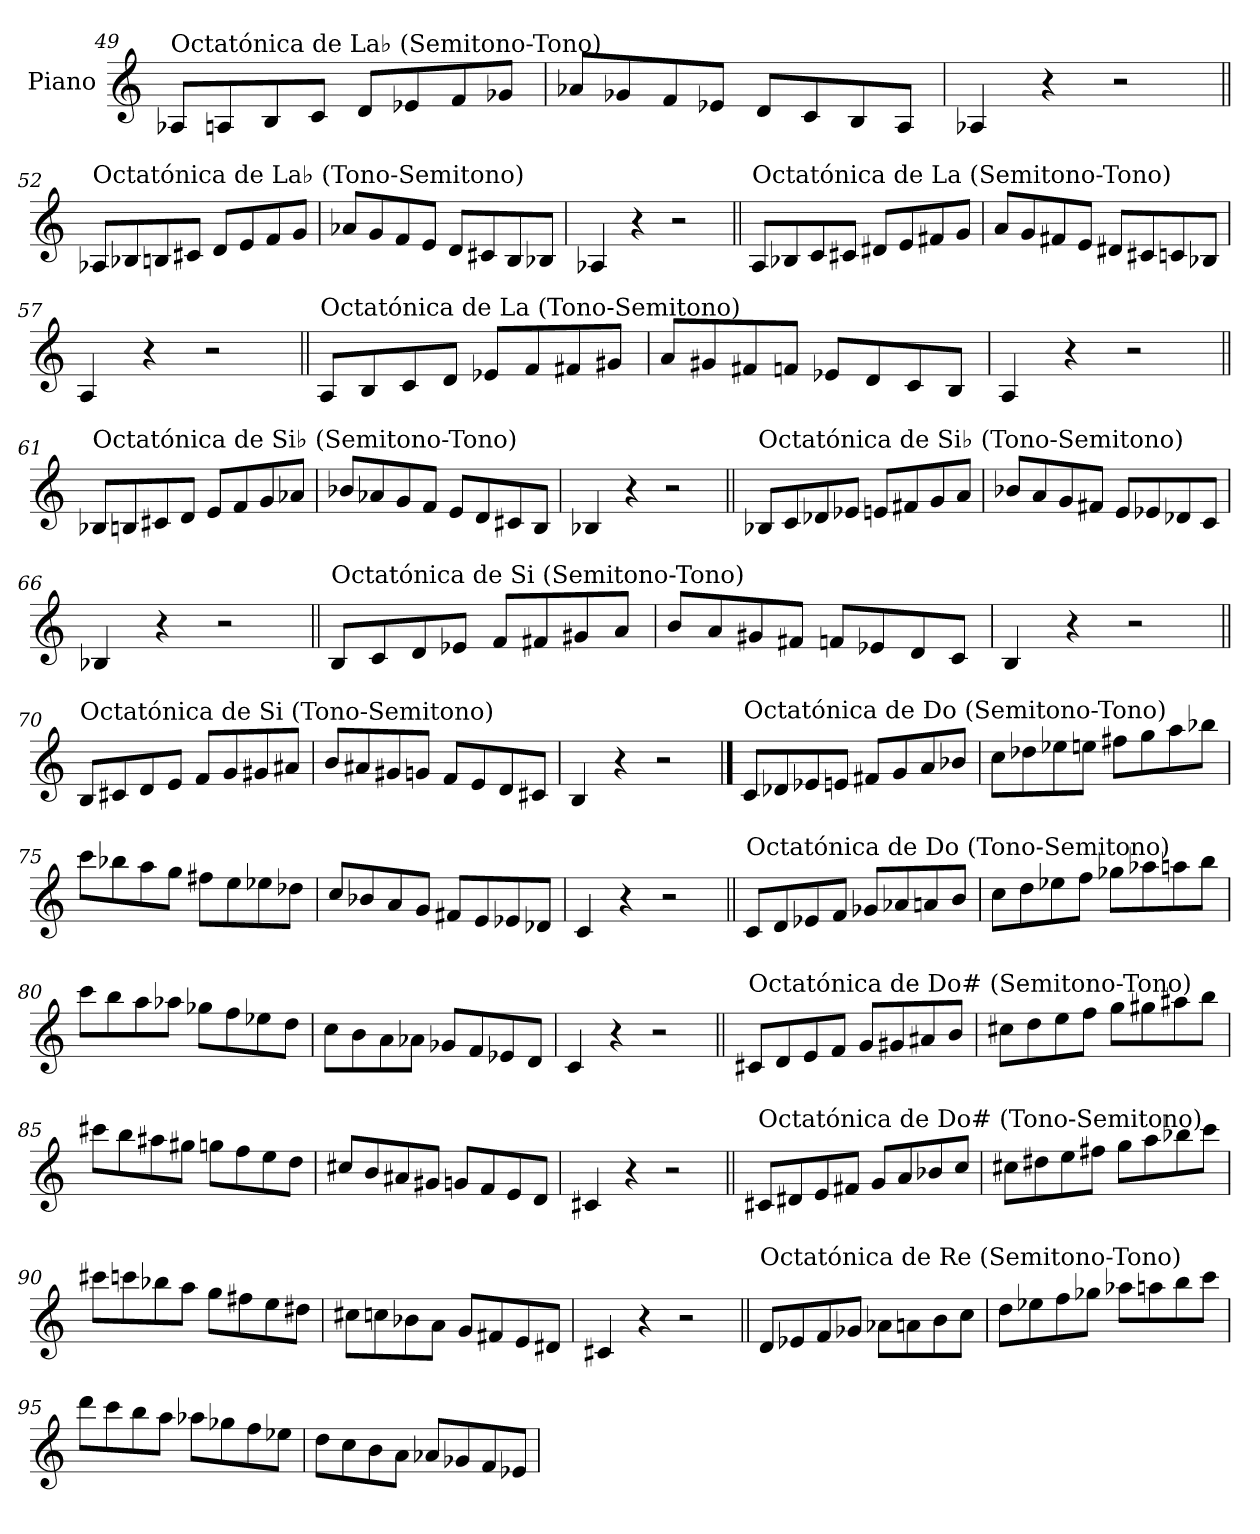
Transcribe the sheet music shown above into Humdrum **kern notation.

**kern
*part1
*staff1
*I"Piano
*I'Pno.
!!LO:LB:g=z
*clefG2
*k[]
=49
!LO:TX:a:t=Octatónica de La♭ (Semitono-Tono)
8A-X/L
8An/
8B/
8c/J
8d/L
8e-X/
8f/
8g-X/J
=50
8a-X/L
8g-X/
8f/
8e-X/J
8d/L
8c/
8B/
8A/J
=51
4A-X/
4r
2r
=52||
!LO:TX:a:t=Octatónica de La♭ (Tono-Semitono)
8A-X/L
8B-X/
8Bn/
8c#X/J
8d/L
8e/
8f/
8g/J
=53
8a-X/L
8g/
8f/
8e/J
8d/L
8c#X/
8B/
8B-X/J
=54
4A-X/
4r
2r
!!LO:LB:g=z
=55||
!LO:TX:a:t=Octatónica de La (Semitono-Tono)
8A/L
8B-X/
8c/
8c#X/J
8d#X/L
8e/
8f#X/
8g/J
=56
8a/L
8g/
8f#X/
8e/J
8d#X/L
8c#X/
8cn/
8B-X/J
=57
4A/
4r
2r
=58||
!LO:TX:a:t=Octatónica de La (Tono-Semitono)
8A/L
8B/
8c/
8d/J
8e-X/L
8f/
8f#X/
8g#X/J
=59
8a/L
8g#X/
8f#X/
8fn/J
8e-X/L
8d/
8c/
8B/J
=60
4A/
4r
2r
!!LO:LB:g=z
=61||
!LO:TX:a:t=Octatónica de Si♭ (Semitono-Tono)
8B-X/L
8Bn/
8c#X/
8d/J
8e/L
8f/
8g/
8a-X/J
=62
8b-X/L
8a-X/
8g/
8f/J
8e/L
8d/
8c#X/
8B/J
=63
4B-X/
4r
2r
=64||
!LO:TX:a:t=Octatónica de Si♭ (Tono-Semitono)
8B-X/L
8c/
8d-X/
8e-X/J
8en/L
8f#X/
8g/
8a/J
=65
8b-X/L
8a/
8g/
8f#X/J
8e/L
8e-X/
8d-X/
8c/J
=66
4B-X/
4r
2r
!!LO:LB:g=z
=67||
!LO:TX:a:t=Octatónica de Si (Semitono-Tono)
8B/L
8c/
8d/
8e-X/J
8f/L
8f#X/
8g#X/
8a/J
=68
8b/L
8a/
8g#X/
8f#X/J
8fn/L
8e-X/
8d/
8c/J
=69
4B/
4r
2r
=70||
!LO:TX:a:t=Octatónica de Si (Tono-Semitono)
8B/L
8c#X/
8d/
8e/J
8f/L
8g/
8g#X/
8a#X/J
=71
8b/L
8a#X/
8g#X/
8gn/J
8f/L
8e/
8d/
8c#X/J
=72
4B/
4r
2r
!!LO:PB:g=z
==73
!LO:TX:a:t=Octatónica de Do (Semitono-Tono)
8c/L
8d-X/
8e-X/
8en/J
8f#X/L
8g/
8a/
8b-X/J
=74
8cc\L
8dd-X\
8ee-X\
8een\J
8ff#X\L
8gg\
8aa\
8bb-X\J
=75
8ccc\L
8bb-X\
8aa\
8gg\J
8ff#X\L
8ee\
8ee-X\
8dd-X\J
=76
8cc/L
8b-X/
8a/
8g/J
8f#X/L
8e/
8e-X/
8d-X/J
=77
4c/
4r
2r
!!LO:LB:g=z
=78||
!LO:TX:a:t=Octatónica de Do (Tono-Semitono)
8c/L
8d/
8e-X/
8f/J
8g-X/L
8a-X/
8an/
8b/J
=79
8cc\L
8dd\
8ee-X\
8ff\J
8gg-X\L
8aa-X\
8aan\
8bb\J
=80
8ccc\L
8bb\
8aa\
8aa-X\J
8gg-X\L
8ff\
8ee-X\
8dd\J
=81
8cc\L
8b\
8a\
8a-X\J
8g-X/L
8f/
8e-X/
8d/J
=82
4c/
4r
2r
!!LO:LB:g=z
=83||
!LO:TX:a:t=Octatónica de Do# (Semitono-Tono)
8c#X/L
8d/
8e/
8f/J
8g/L
8g#X/
8a#X/
8b/J
=84
8cc#X\L
8dd\
8ee\
8ff\J
8gg\L
8gg#X\
8aa#X\
8bb\J
=85
8ccc#X\L
8bb\
8aa#X\
8gg#X\J
8ggn\L
8ff\
8ee\
8dd\J
=86
8cc#X/L
8b/
8a#X/
8g#X/J
8gn/L
8f/
8e/
8d/J
=87
4c#X/
4r
2r
!!LO:LB:g=z
=88||
!LO:TX:a:t=Octatónica de Do# (Tono-Semitono)
8c#X/L
8d#X/
8e/
8f#X/J
8g/L
8a/
8b-X/
8cc/J
=89
8cc#X\L
8dd#X\
8ee\
8ff#X\J
8gg\L
8aa\
8bb-X\
8ccc\J
=90
8ccc#X\L
8cccn\
8bb-X\
8aa\J
8gg\L
8ff#X\
8ee\
8dd#X\J
=91
8cc#X\L
8ccn\
8b-X\
8a\J
8g/L
8f#X/
8e/
8d#X/J
=92
4c#X/
4r
2r
!!LO:LB:g=z
=93||
!LO:TX:a:t=Octatónica de Re (Semitono-Tono)
8d/L
8e-X/
8f/
8g-X/J
8a-X\L
8an\
8b\
8cc\J
=94
8dd\L
8ee-X\
8ff\
8gg-X\J
8aa-X\L
8aan\
8bb\
8ccc\J
=95
8ddd\L
8ccc\
8bb\
8aa\J
8aa-X\L
8gg-X\
8ff\
8ee-X\J
=96
8dd\L
8cc\
8b\
8a\J
8a-X/L
8g-X/
8f/
8e-X/J
=
*-
